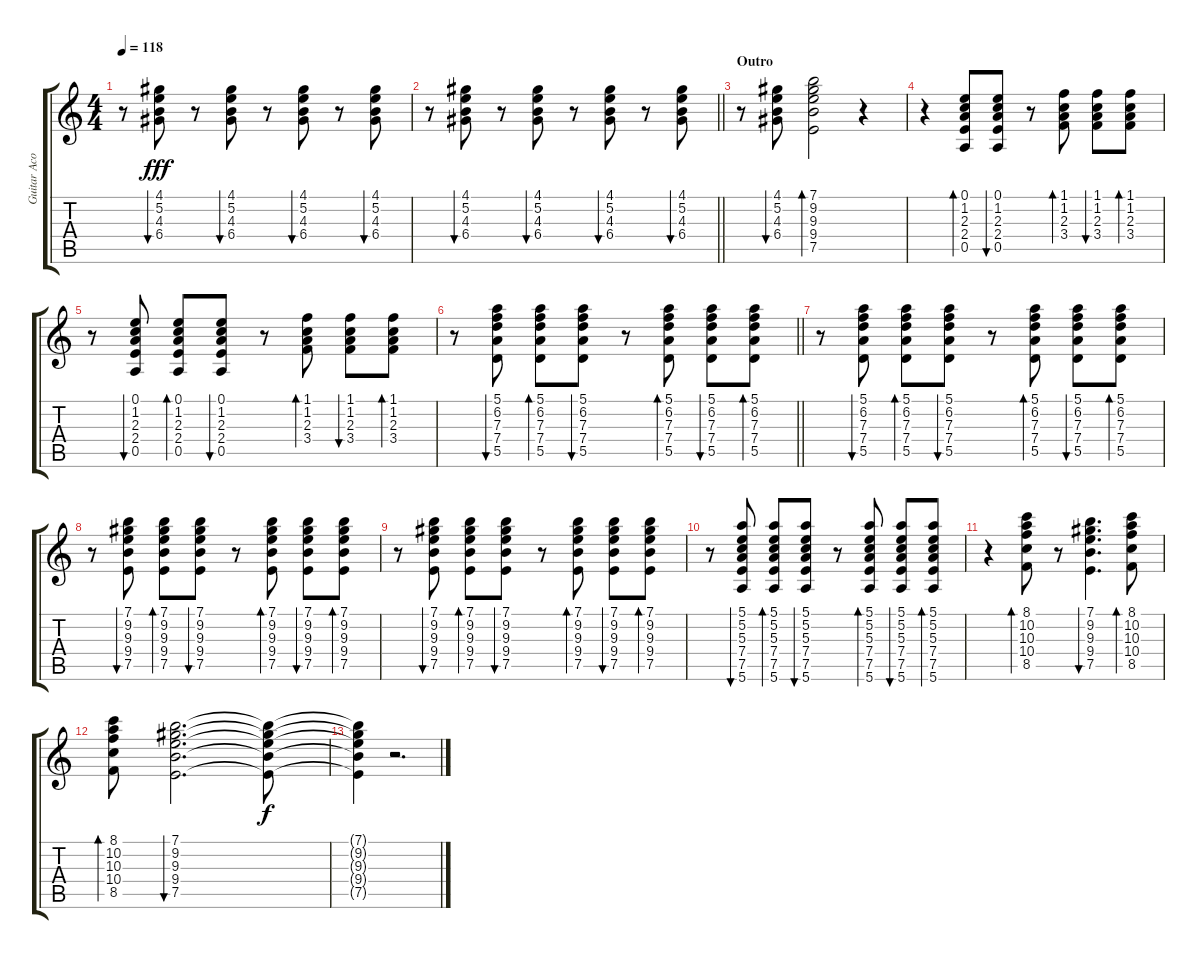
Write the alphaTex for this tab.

\track ("Guitar Acoustic" "Guitar Aco") {instrument acousticguitarsteel}
\staff {score tabs}
\tuning (E4 B3 G3 D3 A2 E2) {hide}
\ts (4 4)
\tempo 118
\clef g2
\ks c
r.8{dy fff} (4.1 5.2 4.3 6.4).8{bu 30} r.8 (4.1 5.2 4.3 6.4).8{bu 30} r.8 (4.1 5.2 4.3 6.4).8{bu 30} r.8 (4.1 5.2 4.3 6.4).8{bu 30} |
\barLineRight lightlight
r.8 (4.1 5.2 4.3 6.4).8{bu 30} r.8 (4.1 5.2 4.3 6.4).8{bu 30} r.8 (4.1 5.2 4.3 6.4).8{bu 30} r.8 (4.1 5.2 4.3 6.4).8{bu 30} |
\section ("" "Outro")
r.8 (4.1 5.2 4.3 6.4).8{bu 30 volume 10} (7.1 9.2 9.3 9.4 7.5).2{bd 30} r.4 |
r.4 (0.1 1.2 2.3 2.4 0.5).8{bd 30} (0.1 1.2 2.3 2.4 0.5).8{bu 30} r.8 (1.1 1.2 2.3 3.4).8{bd 30} (1.1 1.2 2.3 3.4).8{bu 30} (1.1 1.2 2.3 3.4).8{bd 30} |
r.8 (0.1 1.2 2.3 2.4 0.5).8{bu 30} (0.1 1.2 2.3 2.4 0.5).8{bd 30} (0.1 1.2 2.3 2.4 0.5).8{bu 30} r.8 (1.1 1.2 2.3 3.4).8{bd 30} (1.1 1.2 2.3 3.4).8{bu 30} (1.1 1.2 2.3 3.4).8{bd 30} |
\barLineRight lightlight
r.8 (5.1 6.2 7.3 7.4 5.5).8{bu 30} (5.1 6.2 7.3 7.4 5.5).8{bd 30} (5.1 6.2 7.3 7.4 5.5).8{bu 30} r.8 (5.1 6.2 7.3 7.4 5.5).8{bd 30} (5.1 6.2 7.3 7.4 5.5).8{bu 30} (5.1 6.2 7.3 7.4 5.5).8{bd 30} |
r.8 (5.1 6.2 7.3 7.4 5.5).8{bu 30} (5.1 6.2 7.3 7.4 5.5).8{bd 30} (5.1 6.2 7.3 7.4 5.5).8{bu 30} r.8 (5.1 6.2 7.3 7.4 5.5).8{bd 30} (5.1 6.2 7.3 7.4 5.5).8{bu 30} (5.1 6.2 7.3 7.4 5.5).8{bd 30} |
r.8 (7.1 9.2 9.3 9.4 7.5).8{bu 30} (7.1 9.2 9.3 9.4 7.5).8{bd 30} (7.1 9.2 9.3 9.4 7.5).8{bu 30} r.8 (7.1 9.2 9.3 9.4 7.5).8{bd 30} (7.1 9.2 9.3 9.4 7.5).8{bu 30} (7.1 9.2 9.3 9.4 7.5).8{bd 30} |
r.8 (7.1 9.2 9.3 9.4 7.5).8{bu 30} (7.1 9.2 9.3 9.4 7.5).8{bd 30} (7.1 9.2 9.3 9.4 7.5).8{bu 30} r.8 (7.1 9.2 9.3 9.4 7.5).8{bd 30} (7.1 9.2 9.3 9.4 7.5).8{bu 30} (7.1 9.2 9.3 9.4 7.5).8{bd 30} |
r.8 (5.1 5.2 5.3 7.4 7.5 5.6).8{bu 30} (5.1 5.2 5.3 7.4 7.5 5.6).8{bd 30} (5.1 5.2 5.3 7.4 7.5 5.6).8{bu 30} r.8 (5.1 5.2 5.3 7.4 7.5 5.6).8{bd 30} (5.1 5.2 5.3 7.4 7.5 5.6).8{bu 30} (5.1 5.2 5.3 7.4 7.5 5.6).8{bd 30} |
r.4 (8.1 10.2 10.3 10.4 8.5).8{bd 30} r.8 (7.1 9.2 9.3 9.4 7.5).4{d bu 30} (8.1 10.2 10.3 10.4 8.5).8{bd 30} |
(8.1 10.2 10.3 10.4 8.5).8{bd 30} (7.1 9.2 9.3 9.4 7.5).2{d bu 30} (7.1{t} 9.2{t} 9.3{t} 9.4{t} 7.5{t}).8{dy f} |
(7.1{t} 9.2{t} 9.3{t} 9.4{t} 7.5{t}).4 r.2{d}
